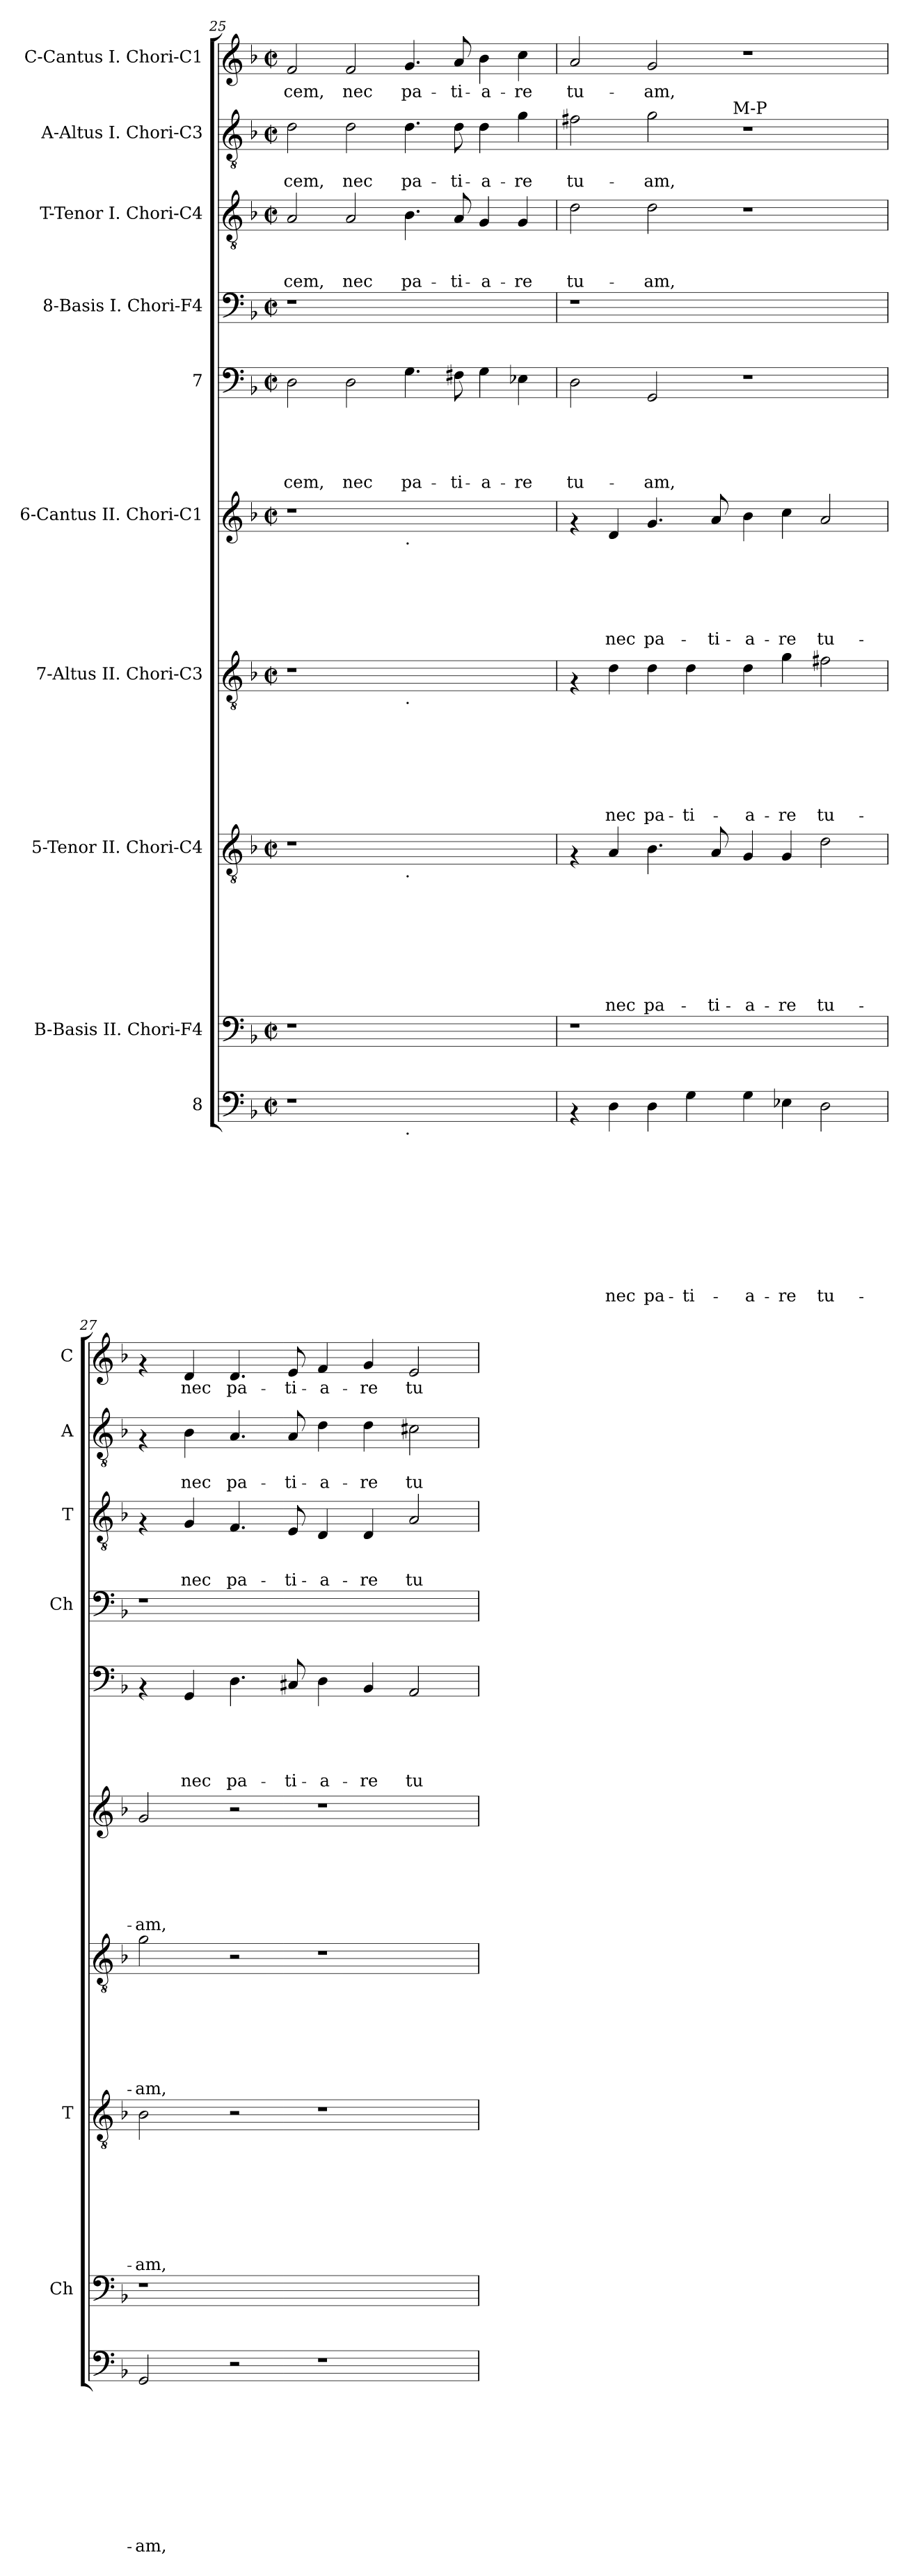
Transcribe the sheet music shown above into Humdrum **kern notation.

**kern	**text	**text	**text	**text	**text	**text	**text	**text	**text	**text	**kern	**kern	**text	**text	**text	**text	**text	**text	**text	**text	**kern	**text	**text	**text	**text	**text	**text	**text	**kern	**text	**text	**text	**text	**text	**text	**kern	**text	**text	**text	**text	**text	**kern	**kern	**text	**text	**text	**kern	**text	**text	**kern	**text
*part10	*part10	*part10	*part10	*part10	*part10	*part10	*part10	*part10	*part10	*part10	*part9	*part8	*part8	*part8	*part8	*part8	*part8	*part8	*part8	*part8	*part7	*part7	*part7	*part7	*part7	*part7	*part7	*part7	*part6	*part6	*part6	*part6	*part6	*part6	*part6	*part5	*part5	*part5	*part5	*part5	*part5	*part4	*part3	*part3	*part3	*part3	*part2	*part2	*part2	*part1	*part1
*staff10	*staff10	*staff10	*staff10	*staff10	*staff10	*staff10	*staff10	*staff10	*staff10	*staff10	*staff9	*staff8	*staff8	*staff8	*staff8	*staff8	*staff8	*staff8	*staff8	*staff8	*staff7	*staff7	*staff7	*staff7	*staff7	*staff7	*staff7	*staff7	*staff6	*staff6	*staff6	*staff6	*staff6	*staff6	*staff6	*staff5	*staff5	*staff5	*staff5	*staff5	*staff5	*staff4	*staff3	*staff3	*staff3	*staff3	*staff2	*staff2	*staff2	*staff1	*staff1
*I"8	*	*	*	*	*	*	*	*	*	*	*I"B-Basis II. Chori-F4	*I"5-Tenor II. Chori-C4	*	*	*	*	*	*	*	*	*I"7-Altus II. Chori-C3	*	*	*	*	*	*	*	*I"6-Cantus II. Chori-C1	*	*	*	*	*	*	*I"7	*	*	*	*	*	*I"8-Basis I. Chori-F4	*I"T-Tenor I. Chori-C4	*	*	*	*I"A-Altus I. Chori-C3	*	*	*I"C-Cantus I. Chori-C1	*
*	*	*	*	*	*	*	*	*	*	*	*I'Ch	*I'T	*	*	*	*	*	*	*	*	*	*	*	*	*	*	*	*	*	*	*	*	*	*	*	*	*	*	*	*	*	*I'Ch	*I'T	*	*	*	*I'A	*	*	*I'C	*
!!LO:PB:g=z
*clefF4	*	*	*	*	*	*	*	*	*	*	*clefF4	*clefGv2	*	*	*	*	*	*	*	*	*clefGv2	*	*	*	*	*	*	*	*clefG2	*	*	*	*	*	*	*clefF4	*	*	*	*	*	*clefF4	*clefGv2	*	*	*	*clefGv2	*	*	*clefG2	*
*k[b-]	*	*	*	*	*	*	*	*	*	*	*k[b-]	*k[b-]	*	*	*	*	*	*	*	*	*k[b-]	*	*	*	*	*	*	*	*k[b-]	*	*	*	*	*	*	*k[b-]	*	*	*	*	*	*k[b-]	*k[b-]	*	*	*	*k[b-]	*	*	*k[b-]	*
*F:	*	*	*	*	*	*	*	*	*	*	*F:	*F:	*	*	*	*	*	*	*	*	*F:	*	*	*	*	*	*	*	*F:	*	*	*	*	*	*	*F:	*	*	*	*	*	*F:	*F:	*	*	*	*F:	*	*	*F:	*
*M2/2	*	*	*	*	*	*	*	*	*	*	*M2/2	*M2/2	*	*	*	*	*	*	*	*	*M2/2	*	*	*	*	*	*	*	*M2/2	*	*	*	*	*	*	*M2/2	*	*	*	*	*	*M2/2	*M2/2	*	*	*	*M2/2	*	*	*M2/2	*
*met(c|)	*	*	*	*	*	*	*	*	*	*	*met(c|)	*met(c|)	*	*	*	*	*	*	*	*	*met(c|)	*	*	*	*	*	*	*	*met(c|)	*	*	*	*	*	*	*met(c|)	*	*	*	*	*	*met(c|)	*met(c|)	*	*	*	*met(c|)	*	*	*met(c|)	*
=25	=25	=25	=25	=25	=25	=25	=25	=25	=25	=25	=25	=25	=25	=25	=25	=25	=25	=25	=25	=25	=25	=25	=25	=25	=25	=25	=25	=25	=25	=25	=25	=25	=25	=25	=25	=25	=25	=25	=25	=25	=25	=25	=25	=25	=25	=25	=25	=25	=25	=25	=25
!	!	!	!	!	!	!	!	!	!	!	!	!	!	!	!	!	!	!	!	!	!	!	!	!	!	!	!	!	!	!	!	!	!	!	!	!	!	!	!	!	!LO:LY:b	!	!	!	!	!LO:LY:b	!	!	!LO:LY:b	!	!LO:LY:b
1r	.	.	.	.	.	.	.	.	.	.	1r	1r	.	.	.	.	.	.	.	.	1r	.	.	.	.	.	.	.	1r	.	.	.	.	.	.	2D\	.	.	.	.	-cem,	1r	2A/	.	.	-cem,	2d\	.	-cem,	2f/	-cem,
!	!	!	!	!	!	!	!	!	!	!	!	!	!	!	!	!	!	!	!	!	!	!	!	!	!	!	!	!	!	!	!	!	!	!	!	!	!	!	!	!	!LO:LY:b	!	!	!	!	!LO:LY:b	!	!	!LO:LY:b	!	!LO:LY:b
.	.	.	.	.	.	.	.	.	.	.	.	.	.	.	.	.	.	.	.	.	.	.	.	.	.	.	.	.	.	.	.	.	.	.	.	2D\	.	.	.	.	nec	.	2A/	.	.	nec	2d\	.	nec	2f/	nec
!	!	!	!	!	!	!	!	!	!	!	!	!	!	!	!	!	!	!	!	!	!	!	!	!	!	!	!	!	!LO:TX:b:t=.	!	!	!	!	!	!	!	!	!	!	!	!	!	!	!	!	!	!	!	!	!	!
!	!	!	!	!	!	!	!	!	!	!	!	!	!	!	!	!	!	!	!	!	!LO:TX:b:t=.	!	!	!	!	!	!	!	!	!	!	!	!	!	!	!	!	!	!	!	!	!	!	!	!	!	!	!	!	!	!
!	!	!	!	!	!	!	!	!	!	!	!	!LO:TX:b:t=.	!	!	!	!	!	!	!	!	!	!	!	!	!	!	!	!	!	!	!	!	!	!	!	!	!	!	!	!	!	!	!	!	!	!	!	!	!	!	!
!LO:TX:b:t=.	!	!	!	!	!	!	!	!	!	!	!	!	!	!	!	!	!	!	!	!	!	!	!	!	!	!	!	!	!	!	!	!	!	!	!	!	!	!	!	!	!	!	!	!	!	!	!	!	!	!	!
!	!	!	!	!	!	!	!	!	!	!	!	!	!	!	!	!	!	!	!	!	!	!	!	!	!	!	!	!	!	!	!	!	!	!	!	!	!	!	!	!	!LO:LY:b	!	!	!	!	!LO:LY:b	!	!	!LO:LY:b	!	!LO:LY:b
1ryy	.	.	.	.	.	.	.	.	.	.	1ryy	1ryy	.	.	.	.	.	.	.	.	1ryy	.	.	.	.	.	.	.	1ryy	.	.	.	.	.	.	4.G\	.	.	.	.	pa-	1ryy	4.B-\	.	.	pa-	4.d\	.	pa-	4.g/	pa-
!	!	!	!	!	!	!	!	!	!	!	!	!	!	!	!	!	!	!	!	!	!	!	!	!	!	!	!	!	!	!	!	!	!	!	!	!	!	!	!	!	!LO:LY:b	!	!	!	!	!LO:LY:b	!	!	!LO:LY:b	!	!LO:LY:b
.	.	.	.	.	.	.	.	.	.	.	.	.	.	.	.	.	.	.	.	.	.	.	.	.	.	.	.	.	.	.	.	.	.	.	.	8F#X\	.	.	.	.	-ti-	.	8A/	.	.	-ti-	8d\	.	-ti-	8a/	-ti-
!	!	!	!	!	!	!	!	!	!	!	!	!	!	!	!	!	!	!	!	!	!	!	!	!	!	!	!	!	!	!	!	!	!	!	!	!	!	!	!	!	!LO:LY:b	!	!	!	!	!LO:LY:b	!	!	!LO:LY:b	!	!LO:LY:b
.	.	.	.	.	.	.	.	.	.	.	.	.	.	.	.	.	.	.	.	.	.	.	.	.	.	.	.	.	.	.	.	.	.	.	.	4G\	.	.	.	.	-a-	.	4G/	.	.	-a-	4d\	.	-a-	4b-\	-a-
!	!	!	!	!	!	!	!	!	!	!	!	!	!	!	!	!	!	!	!	!	!	!	!	!	!	!	!	!	!	!	!	!	!	!	!	!	!	!	!	!	!LO:LY:b	!	!	!	!	!LO:LY:b	!	!	!LO:LY:b	!	!LO:LY:b
.	.	.	.	.	.	.	.	.	.	.	.	.	.	.	.	.	.	.	.	.	.	.	.	.	.	.	.	.	.	.	.	.	.	.	.	4E-X\	.	.	.	.	-re	.	4G/	.	.	-re	4g\	.	-re	4cc\	-re
=26	=26	=26	=26	=26	=26	=26	=26	=26	=26	=26	=26	=26	=26	=26	=26	=26	=26	=26	=26	=26	=26	=26	=26	=26	=26	=26	=26	=26	=26	=26	=26	=26	=26	=26	=26	=26	=26	=26	=26	=26	=26	=26	=26	=26	=26	=26	=26	=26	=26	=26	=26
!	!	!	!	!	!	!	!	!	!	!	!	!	!	!	!	!	!	!	!	!	!	!	!	!	!	!	!	!	!	!	!	!	!	!	!	!	!	!	!	!	!LO:LY:b	!	!	!	!	!LO:LY:b	!	!	!LO:LY:b	!	!LO:LY:b
*	*	*	*	*	*	*	*	*	*	*	*	*	*	*	*	*	*	*	*	*	*	*	*	*	*	*	*	*	*	*	*	*	*	*	*	*	*	*	*	*	*	*	*	*	*	*	*^	*	*	*	*
4rAA	.	.	.	.	.	.	.	.	.	.	1r	4rF	.	.	.	.	.	.	.	.	4rF	.	.	.	.	.	.	.	4rf	.	.	.	.	.	.	2D\	.	.	.	.	tu-	1r	2d\	.	.	tu-	2f#X\	2ryy	.	tu-	2a/	tu-
!	!	!	!	!	!	!	!	!	!	!LO:LY:b	!	!	!	!	!	!	!	!	!	!LO:LY:b	!	!	!	!	!	!	!	!LO:LY:b	!	!	!	!	!	!	!LO:LY:b	!	!	!	!	!	!	!	!	!	!	!	!	!	!	!	!	!
4D\	.	.	.	.	.	.	.	.	.	nec	.	4A/	.	.	.	.	.	.	.	nec	4d\	.	.	.	.	.	.	nec	4d/	.	.	.	.	.	nec	.	.	.	.	.	.	.	.	.	.	.	.	.	.	.	.	.
!	!	!	!	!	!	!	!	!	!	!LO:LY:b	!	!	!	!	!	!	!	!	!	!LO:LY:b	!	!	!	!	!	!	!	!LO:LY:b	!	!	!	!	!	!	!LO:LY:b	!	!	!	!	!	!LO:LY:b	!	!	!	!	!LO:LY:b	!	!	!	!LO:LY:b	!	!LO:LY:b
4D\	.	.	.	.	.	.	.	.	.	pa-	.	4.B-\	.	.	.	.	.	.	.	pa-	4d\	.	.	.	.	.	.	pa-	4.g/	.	.	.	.	.	pa-	2GG/	.	.	.	.	-am,	.	2d\	.	.	-am,	2g\	4...ryy	.	-am,	2g/	-am,
!	!	!	!	!	!	!	!	!	!	!LO:LY:b	!	!	!	!	!	!	!	!	!	!	!	!	!	!	!	!	!	!LO:LY:b	!	!	!	!	!	!	!	!	!	!	!	!	!	!	!	!	!	!	!	!	!	!	!	!
4G\	.	.	.	.	.	.	.	.	.	-ti-	.	.	.	.	.	.	.	.	.	.	4d\	.	.	.	.	.	.	-ti-	.	.	.	.	.	.	.	.	.	.	.	.	.	.	.	.	.	.	.	.	.	.	.	.
!	!	!	!	!	!	!	!	!	!	!	!	!	!	!	!	!	!	!	!	!LO:LY:b	!	!	!	!	!	!	!	!	!	!	!	!	!	!	!LO:LY:b	!	!	!	!	!	!	!	!	!	!	!	!	!	!	!	!	!
.	.	.	.	.	.	.	.	.	.	.	.	8A/	.	.	.	.	.	.	.	-ti-	.	.	.	.	.	.	.	.	8a/	.	.	.	.	.	-ti-	.	.	.	.	.	.	.	.	.	.	.	.	.	.	.	.	.
!	!	!	!	!	!	!	!	!	!	!	!	!	!	!	!	!	!	!	!	!	!	!	!	!	!	!	!	!	!	!	!	!	!	!	!	!	!	!	!	!	!	!	!	!	!	!	!	!LO:TX:a:t=M-P	!	!	!	!
.	.	.	.	.	.	.	.	.	.	.	.	.	.	.	.	.	.	.	.	.	.	.	.	.	.	.	.	.	.	.	.	.	.	.	.	.	.	.	.	.	.	.	.	.	.	.	.	1ryy	.	.	.	.
!	!	!	!	!	!	!	!	!	!	!LO:LY:b	!	!	!	!	!	!	!	!	!	!LO:LY:b	!	!	!	!	!	!	!	!LO:LY:b	!	!	!	!	!	!	!LO:LY:b	!	!	!	!	!	!	!	!	!	!	!	!	!	!	!	!	!
4G\	.	.	.	.	.	.	.	.	.	-a-	1ryy	4G/	.	.	.	.	.	.	.	-a-	4d\	.	.	.	.	.	.	-a-	4b-\	.	.	.	.	.	-a-	1r	.	.	.	.	.	1ryy	1r	.	.	.	1r	.	.	.	1r	.
!	!	!	!	!	!	!	!	!	!	!LO:LY:b	!	!	!	!	!	!	!	!	!	!LO:LY:b	!	!	!	!	!	!	!	!LO:LY:b	!	!	!	!	!	!	!LO:LY:b	!	!	!	!	!	!	!	!	!	!	!	!	!	!	!	!	!
4E-X\	.	.	.	.	.	.	.	.	.	-re	.	4G/	.	.	.	.	.	.	.	-re	4g\	.	.	.	.	.	.	-re	4cc\	.	.	.	.	.	-re	.	.	.	.	.	.	.	.	.	.	.	.	.	.	.	.	.
!	!	!	!	!	!	!	!	!	!	!LO:LY:b	!	!	!	!	!	!	!	!	!	!LO:LY:b	!	!	!	!	!	!	!	!LO:LY:b	!	!	!	!	!	!	!LO:LY:b	!	!	!	!	!	!	!	!	!	!	!	!	!	!	!	!	!
2D\	.	.	.	.	.	.	.	.	.	tu-	.	2d\	.	.	.	.	.	.	.	tu-	2f#X\	.	.	.	.	.	.	tu-	2a/	.	.	.	.	.	tu-	.	.	.	.	.	.	.	.	.	.	.	.	.	.	.	.	.
.	.	.	.	.	.	.	.	.	.	.	.	.	.	.	.	.	.	.	.	.	.	.	.	.	.	.	.	.	.	.	.	.	.	.	.	.	.	.	.	.	.	.	.	.	.	.	.	32ryy	.	.	.	.
=27	=27	=27	=27	=27	=27	=27	=27	=27	=27	=27	=27	=27	=27	=27	=27	=27	=27	=27	=27	=27	=27	=27	=27	=27	=27	=27	=27	=27	=27	=27	=27	=27	=27	=27	=27	=27	=27	=27	=27	=27	=27	=27	=27	=27	=27	=27	=27	=27	=27	=27	=27	=27
!	!	!	!	!	!	!	!	!	!	!LO:LY:b	!	!	!	!	!	!	!	!	!	!LO:LY:b	!	!	!	!	!	!	!	!LO:LY:b	!	!	!	!	!	!	!LO:LY:b	!	!	!	!	!	!	!	!	!	!	!	!	!	!	!	!	!
*	*	*	*	*	*	*	*	*	*	*	*	*	*	*	*	*	*	*	*	*	*	*	*	*	*	*	*	*	*	*	*	*	*	*	*	*	*	*	*	*	*	*	*	*	*	*	*v	*v	*	*	*	*
2GG/	.	.	.	.	.	.	.	.	.	-am,	1r	2B-\	.	.	.	.	.	.	.	-am,	2g\	.	.	.	.	.	.	-am,	2g/	.	.	.	.	.	-am,	4rAA	.	.	.	.	.	1r	4rF	.	.	.	4rF	.	.	4rf	.
!	!	!	!	!	!	!	!	!	!	!	!	!	!	!	!	!	!	!	!	!	!	!	!	!	!	!	!	!	!	!	!	!	!	!	!	!	!	!	!	!	!LO:LY:b	!	!	!	!	!LO:LY:b	!	!	!LO:LY:b	!	!LO:LY:b
.	.	.	.	.	.	.	.	.	.	.	.	.	.	.	.	.	.	.	.	.	.	.	.	.	.	.	.	.	.	.	.	.	.	.	.	4GG/	.	.	.	.	nec	.	4G/	.	.	nec	4B-\	.	nec	4d/	nec
!	!	!	!	!	!	!	!	!	!	!	!	!	!	!	!	!	!	!	!	!	!	!	!	!	!	!	!	!	!	!	!	!	!	!	!	!	!	!	!	!	!LO:LY:b	!	!	!	!	!LO:LY:b	!	!	!LO:LY:b	!	!LO:LY:b
2r	.	.	.	.	.	.	.	.	.	.	.	2r	.	.	.	.	.	.	.	.	2r	.	.	.	.	.	.	.	2r	.	.	.	.	.	.	4.D\	.	.	.	.	pa-	.	4.F/	.	.	pa-	4.A/	.	pa-	4.d/	pa-
!	!	!	!	!	!	!	!	!	!	!	!	!	!	!	!	!	!	!	!	!	!	!	!	!	!	!	!	!	!	!	!	!	!	!	!	!	!	!	!	!	!LO:LY:b	!	!	!	!	!LO:LY:b	!	!	!LO:LY:b	!	!LO:LY:b
.	.	.	.	.	.	.	.	.	.	.	.	.	.	.	.	.	.	.	.	.	.	.	.	.	.	.	.	.	.	.	.	.	.	.	.	8C#X/	.	.	.	.	-ti-	.	8E/	.	.	-ti-	8A/	.	-ti-	8e/	-ti-
!	!	!	!	!	!	!	!	!	!	!	!	!	!	!	!	!	!	!	!	!	!	!	!	!	!	!	!	!	!	!	!	!	!	!	!	!	!	!	!	!	!LO:LY:b	!	!	!	!	!LO:LY:b	!	!	!LO:LY:b	!	!LO:LY:b
1r	.	.	.	.	.	.	.	.	.	.	1ryy	1r	.	.	.	.	.	.	.	.	1r	.	.	.	.	.	.	.	1r	.	.	.	.	.	.	4D\	.	.	.	.	-a-	1ryy	4D/	.	.	-a-	4d\	.	-a-	4f/	-a-
!	!	!	!	!	!	!	!	!	!	!	!	!	!	!	!	!	!	!	!	!	!	!	!	!	!	!	!	!	!	!	!	!	!	!	!	!	!	!	!	!	!LO:LY:b	!	!	!	!	!LO:LY:b	!	!	!LO:LY:b	!	!LO:LY:b
.	.	.	.	.	.	.	.	.	.	.	.	.	.	.	.	.	.	.	.	.	.	.	.	.	.	.	.	.	.	.	.	.	.	.	.	4BB-/	.	.	.	.	-re	.	4D/	.	.	-re	4d\	.	-re	4g/	-re
!	!	!	!	!	!	!	!	!	!	!	!	!	!	!	!	!	!	!	!	!	!	!	!	!	!	!	!	!	!	!	!	!	!	!	!	!	!	!	!	!	!LO:LY:b	!	!	!	!	!LO:LY:b	!	!	!LO:LY:b	!	!LO:LY:b
.	.	.	.	.	.	.	.	.	.	.	.	.	.	.	.	.	.	.	.	.	.	.	.	.	.	.	.	.	.	.	.	.	.	.	.	2AA/	.	.	.	.	tu-	.	2A/	.	.	tu-	2c#X\	.	tu-	2e/	tu-
=	=	=	=	=	=	=	=	=	=	=	=	=	=	=	=	=	=	=	=	=	=	=	=	=	=	=	=	=	=	=	=	=	=	=	=	=	=	=	=	=	=	=	=	=	=	=	=	=	=	=	=
*-	*-	*-	*-	*-	*-	*-	*-	*-	*-	*-	*-	*-	*-	*-	*-	*-	*-	*-	*-	*-	*-	*-	*-	*-	*-	*-	*-	*-	*-	*-	*-	*-	*-	*-	*-	*-	*-	*-	*-	*-	*-	*-	*-	*-	*-	*-	*-	*-	*-	*-	*-
